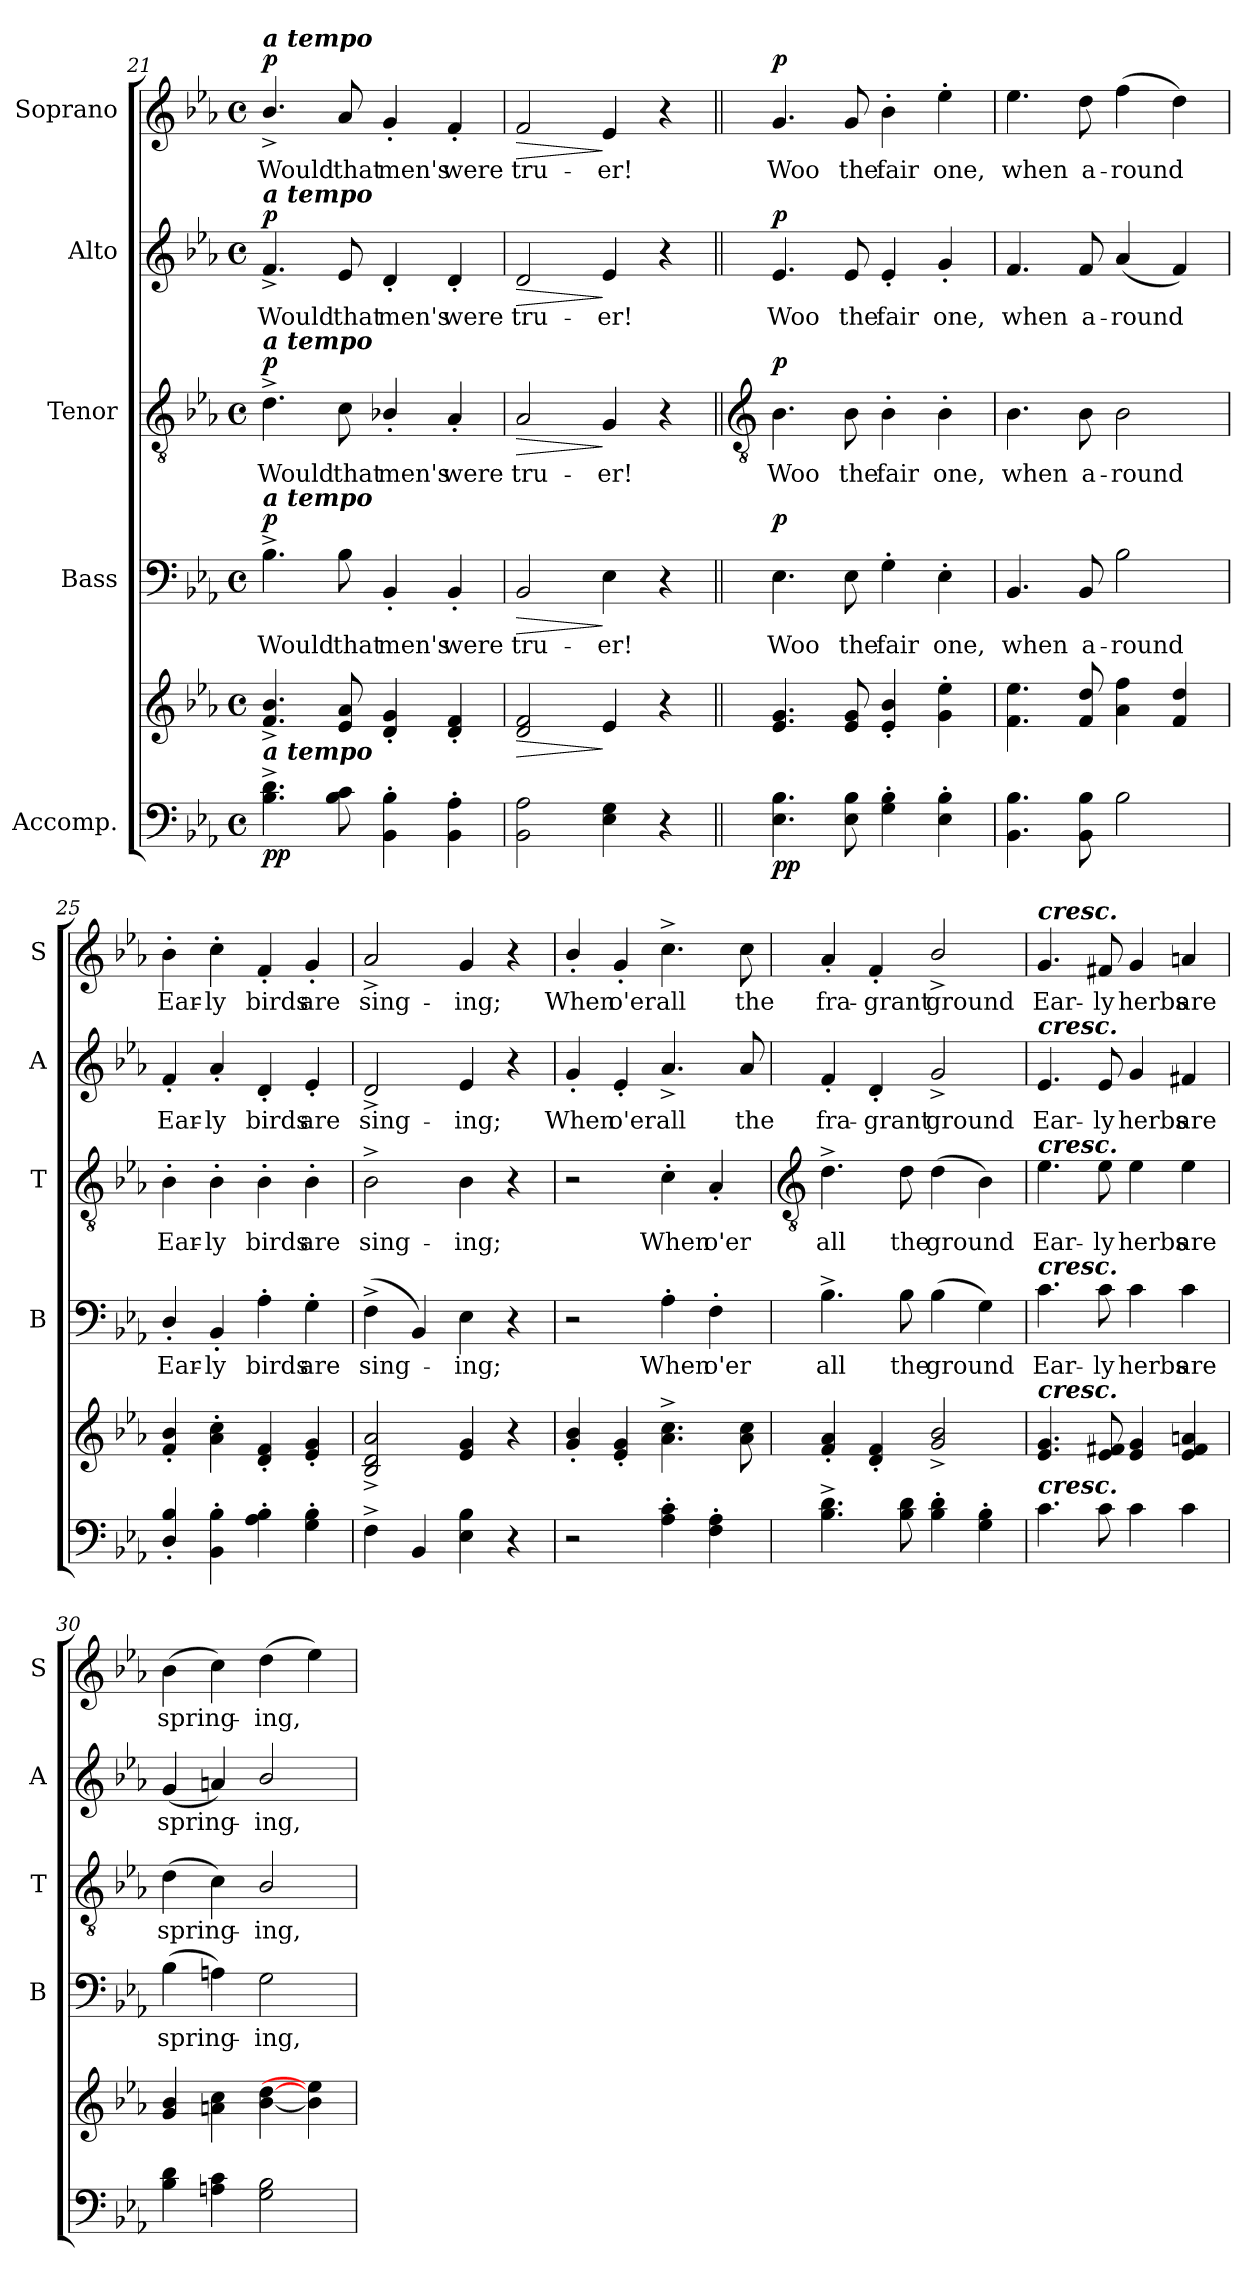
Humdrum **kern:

**kern	**kern	**dynam	**kern	**text	**dynam	**kern	**text	**dynam	**kern	**text	**dynam	**kern	**text	**dynam
*part5	*part5	*part5	*part4	*part4	*part4	*part3	*part3	*part3	*part2	*part2	*part2	*part1	*part1	*part1
*staff6	*staff5	*staff5/6	*staff4	*staff4	*staff4	*staff3	*staff3	*staff3	*staff2	*staff2	*staff2	*staff1	*staff1	*staff1
*I"Accomp.	*	*	*I"Bass	*	*	*I"Tenor	*	*	*I"Alto	*	*	*I"Soprano	*	*
*	*	*	*I'B	*	*	*I'T	*	*	*I'A	*	*	*I'S	*	*
*clefF4	*clefG2	*	*clefF4	*	*	*clefGv2	*	*	*clefG2	*	*	*clefG2	*	*
*k[b-e-a-]	*k[b-e-a-]	*	*k[b-e-a-]	*	*	*k[b-e-a-]	*	*	*k[b-e-a-]	*	*	*k[b-e-a-]	*	*
*E-:	*E-:	*	*E-:	*	*	*E-:	*	*	*E-:	*	*	*E-:	*	*
*M4/4	*M4/4	*	*M4/4	*	*	*M4/4	*	*	*M4/4	*	*	*M4/4	*	*
*met(c)	*met(c)	*	*met(c)	*	*	*met(c)	*	*	*met(c)	*	*	*met(c)	*	*
=21	=21	=21	=21	=21	=21	=21	=21	=21	=21	=21	=21	=21	=21	=21
!	!	!	!	!	!	!	!	!	!	!	!	!LO:TX:a:Bi:t=a tempo	!	!
!	!	!	!	!	!	!	!	!	!LO:TX:a:Bi:t=a tempo	!	!	!	!	!
!	!	!	!	!	!	!LO:TX:a:Bi:t=a tempo	!	!	!	!	!	!	!	!
!	!	!	!LO:TX:a:Bi:t=a tempo	!	!	!	!	!	!	!	!	!	!	!
!	!LO:TX:b:Bi:t=a tempo	!	!	!	!	!	!	!	!	!	!	!	!	!
!	!	!LO:DY:b=2	!	!LO:LY:b	!	!	!LO:LY:b	!	!	!LO:LY:b	!	!	!LO:LY:b	!
!	!	!LO:DY:n=1:b	!	!	!LO:DY:b	!	!	!LO:DY:b	!	!	!LO:DY:b	!	!	!LO:DY:b
4.B-^ 4.d^	4.f/^ 4.b-/^	p p	4.B-^	Would	p	4.d^	Would	p	4.f^	Would	p	4.b-^/	Would	p
!	!	!	!	!LO:LY:b	!	!	!LO:LY:b	!	!	!LO:LY:b	!	!	!LO:LY:b	!
8B- 8c	8e- 8a-	.	8B-	that	.	8c	that	.	8e-	that	.	8a-	that	.
!	!	!	!	!LO:LY:b	!	!	!LO:LY:b	!	!	!LO:LY:b	!	!	!LO:LY:b	!
4BB-' 4B-'	4d' 4g'	.	4BB-'	men's	.	4B-X'/	men's	.	4d'	men's	.	4g'	men's	.
!	!	!	!	!LO:LY:b	!	!	!LO:LY:b	!	!	!LO:LY:b	!	!	!LO:LY:b	!
4BB-' 4A-'	4d' 4f'	.	4BB-'	were	.	4A-'	were	.	4d'	were	.	4f'	were	.
=22	=22	=22	=22	=22	=22	=22	=22	=22	=22	=22	=22	=22	=22	=22
!	!	!LO:HP:b	!	!LO:LY:b	!LO:HP:b	!	!LO:LY:b	!LO:HP:b	!	!LO:LY:b	!LO:HP:b	!	!LO:LY:b	!LO:HP:b
2BB- 2A-	2d 2f	>	2BB-	tru-	>	2A-	tru-	>	2d	tru-	>	2f	tru-	>
!	!	!	!	!LO:LY:b	!	!	!LO:LY:b	!	!	!LO:LY:b	!	!	!LO:LY:b	!
4E- 4G	4e-	]	4E-	-er!	]	4G	-er!	]	4e-	-er!	]	4e-	-er!	]
4r	4r	.	4r	.	.	4r	.	.	4r	.	.	4r	.	.
!!LO:LB:g=z
=23||	=23||	=23||	=23||	=23||	=23||	=23||	=23||	=23||	=23||	=23||	=23||	=23||	=23||	=23||
*	*	*	*	*	*	*clefGv2	*	*	*	*	*	*	*	*
!	!	!LO:DY:b=2	!	!LO:LY:b	!	!	!LO:LY:b	!	!	!LO:LY:b	!	!	!LO:LY:b	!
!	!	!LO:DY:n=1:b	!	!	!LO:DY:b	!	!	!LO:DY:b	!	!	!LO:DY:b	!	!	!LO:DY:b
4.E- 4.B-	4.e- 4.g	p p	4.E-	Woo	p	4.B-	Woo	p	4.e-	Woo	p	4.g	Woo	p
!	!	!	!	!LO:LY:b	!	!	!LO:LY:b	!	!	!LO:LY:b	!	!	!LO:LY:b	!
8E- 8B-	8e- 8g	.	8E-	the	.	8B-	the	.	8e-	the	.	8g	the	.
!	!	!	!	!LO:LY:b	!	!	!LO:LY:b	!	!	!LO:LY:b	!	!	!LO:LY:b	!
4G' 4B-'	4e-' 4b-'	.	4G'	fair	.	4B-'	fair	.	4e-'	fair	.	4b-'	fair	.
!	!	!	!	!LO:LY:b	!	!	!LO:LY:b	!	!	!LO:LY:b	!	!	!LO:LY:b	!
4E-' 4B-'	4g' 4ee-'	.	4E-'	one,	.	4B-'	one,	.	4g'	one,	.	4ee-'	one,	.
=24	=24	=24	=24	=24	=24	=24	=24	=24	=24	=24	=24	=24	=24	=24
!	!	!	!	!LO:LY:b	!	!	!LO:LY:b	!	!	!LO:LY:b	!	!	!LO:LY:b	!
4.BB- 4.B-	4.f 4.ee-	.	4.BB-	when	.	4.B-	when	.	4.f	when	.	4.ee-	when	.
!	!	!	!	!LO:LY:b	!	!	!LO:LY:b	!	!	!LO:LY:b	!	!	!LO:LY:b	!
8BB- 8B-	8f 8dd	.	8BB-	a-	.	8B-	a-	.	8f	a-	.	8dd	a-	.
!	!	!	!	!LO:LY:b	!	!	!LO:LY:b	!	!	!LO:LY:b	!	!	!LO:LY:b	!
2B-	4a- 4ff	.	2B-	-round	.	2B-	-round	.	(<4a-	-round	.	(>4ff	-round	.
.	4f 4dd	.	.	.	.	.	.	.	4f)	.	.	4dd)	.	.
=25	=25	=25	=25	=25	=25	=25	=25	=25	=25	=25	=25	=25	=25	=25
!	!	!	!	!LO:LY:b	!	!	!LO:LY:b	!	!	!LO:LY:b	!	!	!LO:LY:b	!
4D/' 4B-/'	4f' 4b-'	.	4D'/	Ear-	.	4B-'	Ear-	.	4f'	Ear-	.	4b-'	Ear-	.
!	!	!	!	!LO:LY:b	!	!	!LO:LY:b	!	!	!LO:LY:b	!	!	!LO:LY:b	!
4BB-' 4B-'	4a-' 4cc'	.	4BB-'	-ly	.	4B-'	-ly	.	4a-'	-ly	.	4cc'	-ly	.
!	!	!	!	!LO:LY:b	!	!	!LO:LY:b	!	!	!LO:LY:b	!	!	!LO:LY:b	!
4A-' 4B-'	4d' 4f'	.	4A-'	birds	.	4B-'	birds	.	4d'	birds	.	4f'	birds	.
!	!	!	!	!LO:LY:b	!	!	!LO:LY:b	!	!	!LO:LY:b	!	!	!LO:LY:b	!
4G' 4B-'	4e-' 4g'	.	4G'	are	.	4B-'	are	.	4e-'	are	.	4g'	are	.
=26	=26	=26	=26	=26	=26	=26	=26	=26	=26	=26	=26	=26	=26	=26
!	!	!	!	!LO:LY:b	!	!	!LO:LY:b	!	!	!LO:LY:b	!	!	!LO:LY:b	!
4F^	2B-^ 2d^ 2a-^	.	(<4F^	sing-	.	2B-^	sing-	.	2d^	sing-	.	2a-^	sing-	.
4BB-	.	.	4BB-)	.	.	.	.	.	.	.	.	.	.	.
!	!	!	!	!LO:LY:b	!	!	!LO:LY:b	!	!	!LO:LY:b	!	!	!LO:LY:b	!
4E- 4B-	4e- 4g	.	4E-	ing;	.	4B-	-ing;	.	4e-	-ing;	.	4g	-ing;	.
4r	4r	.	4r	.	.	4r	.	.	4r	.	.	4r	.	.
=27	=27	=27	=27	=27	=27	=27	=27	=27	=27	=27	=27	=27	=27	=27
!	!	!	!	!	!	!	!	!	!	!LO:LY:b	!	!	!LO:LY:b	!
2r	4g/' 4b-/'	.	2r	.	.	2r	.	.	4g'	When	.	4b-'/	When	.
!	!	!	!	!	!	!	!	!	!	!LO:LY:b	!	!	!LO:LY:b	!
.	4e-' 4g'	.	.	.	.	.	.	.	4e-'	o'er	.	4g'	o'er	.
!	!	!	!	!LO:LY:b	!	!	!LO:LY:b	!	!	!LO:LY:b	!	!	!LO:LY:b	!
4A-' 4c'	4.a-^ 4.cc^	.	4A-'	When	.	4c'	When	.	4.a-^	all	.	4.cc^	all	.
!	!	!	!	!LO:LY:b	!	!	!LO:LY:b	!	!	!	!	!	!	!
4F' 4A-'	.	.	4F'	o'er	.	4A-'	o'er	.	.	.	.	.	.	.
!	!	!	!	!	!	!	!	!	!	!LO:LY:b	!	!	!LO:LY:b	!
.	8a- 8cc	.	.	.	.	.	.	.	8a-	the	.	8cc	the	.
!!LO:LB:g=z
=28	=28	=28	=28	=28	=28	=28	=28	=28	=28	=28	=28	=28	=28	=28
*	*	*	*	*	*	*clefGv2	*	*	*	*	*	*	*	*
!	!	!	!	!LO:LY:b	!	!	!LO:LY:b	!	!	!LO:LY:b	!	!	!LO:LY:b	!
4.B-^ 4.d^	4f' 4a-'	.	4.B-^	all	.	4.d^	all	.	4f'	fra-	.	4a-'	fra-	.
!	!	!	!	!	!	!	!	!	!	!LO:LY:b	!	!	!LO:LY:b	!
.	4d' 4f'	.	.	.	.	.	.	.	4d'	-grant	.	4f'	-grant	.
!	!	!	!	!LO:LY:b	!	!	!LO:LY:b	!	!	!	!	!	!	!
8B- 8d	.	.	8B-	the	.	8d	the	.	.	.	.	.	.	.
!	!	!	!	!LO:LY:b	!	!	!LO:LY:b	!	!	!LO:LY:b	!	!	!LO:LY:b	!
4B-' 4d'	2g/^ 2b-/^	.	(>4B-	ground	.	(>4d	ground	.	2g^	ground	.	2b-^/	ground	.
4G' 4B-'	.	.	4G)	.	.	4B-)	.	.	.	.	.	.	.	.
=29	=29	=29	=29	=29	=29	=29	=29	=29	=29	=29	=29	=29	=29	=29
!	!	!	!	!	!	!	!	!	!	!	!	!LO:TX:a:Bi:t=cresc.	!	!
!	!	!	!	!	!	!	!	!	!LO:TX:a:Bi:t=cresc.	!	!	!	!	!
!	!	!	!	!	!	!LO:TX:a:Bi:t=cresc.	!	!	!	!	!	!	!	!
!	!	!	!LO:TX:a:Bi:t=cresc.	!	!	!	!	!	!	!	!	!	!	!
!	!LO:TX:a:Bi:t=cresc.	!	!	!	!	!	!	!	!	!	!	!	!	!
!LO:TX:a:Bi:t=cresc.	!	!	!	!	!	!	!	!	!	!	!	!	!	!
!	!	!	!	!LO:LY:b	!	!	!LO:LY:b	!	!	!LO:LY:b	!	!	!LO:LY:b	!
4.c	4.e- 4.g	.	4.c	Ear-	.	4.e-	Ear-	.	4.e-	Ear-	.	4.g	Ear-	.
!	!	!	!	!LO:LY:b	!	!	!LO:LY:b	!	!	!LO:LY:b	!	!	!LO:LY:b	!
8c	8e- 8f#X	.	8c	-ly	.	8e-	-ly	.	8e-	-ly	.	8f#X	-ly	.
!	!	!	!	!LO:LY:b	!	!	!LO:LY:b	!	!	!LO:LY:b	!	!	!LO:LY:b	!
4c	4e- 4g	.	4c	herbs	.	4e-	herbs	.	4g	herbs	.	4g	herbs	.
!	!	!	!	!LO:LY:b	!	!	!LO:LY:b	!	!	!LO:LY:b	!	!	!LO:LY:b	!
4c	4e- 4f# 4an	.	4c	are	.	4e-	are	.	4f#X	are	.	4an	are	.
=30	=30	=30	=30	=30	=30	=30	=30	=30	=30	=30	=30	=30	=30	=30
!	!	!	!	!LO:LY:b	!	!	!LO:LY:b	!	!	!LO:LY:b	!	!	!LO:LY:b	!
4B- 4d	4g 4b-	.	(>4B-	spring-	.	(>4d	spring-	.	(<4g	spring-	.	(>4b-	spring-	.
4An 4c	4an 4cc	.	4An)	.	.	4c)	.	.	4an)	.	.	4cc)	.	.
!	!	!	!	!LO:LY:b	!	!	!LO:LY:b	!	!	!LO:LY:b	!	!	!LO:LY:b	!
2G 2B-	[4b- [4dd	.	2G	ing,	.	2B-/	ing,	.	2b-/	ing,	.	(>4dd	ing,	.
.	4b-] 4ee-]	.	.	.	.	.	.	.	.	.	.	4ee-)	.	.
=	=	=	=	=	=	=	=	=	=	=	=	=	=	=
*-	*-	*-	*-	*-	*-	*-	*-	*-	*-	*-	*-	*-	*-	*-
